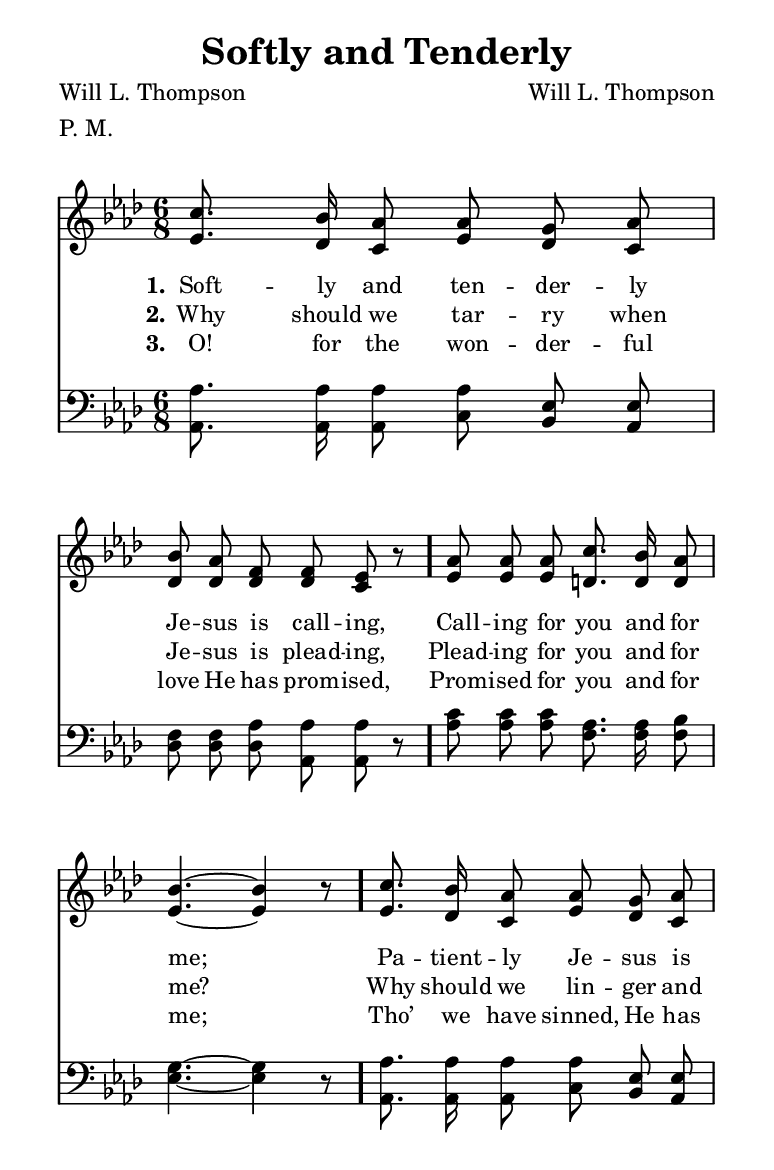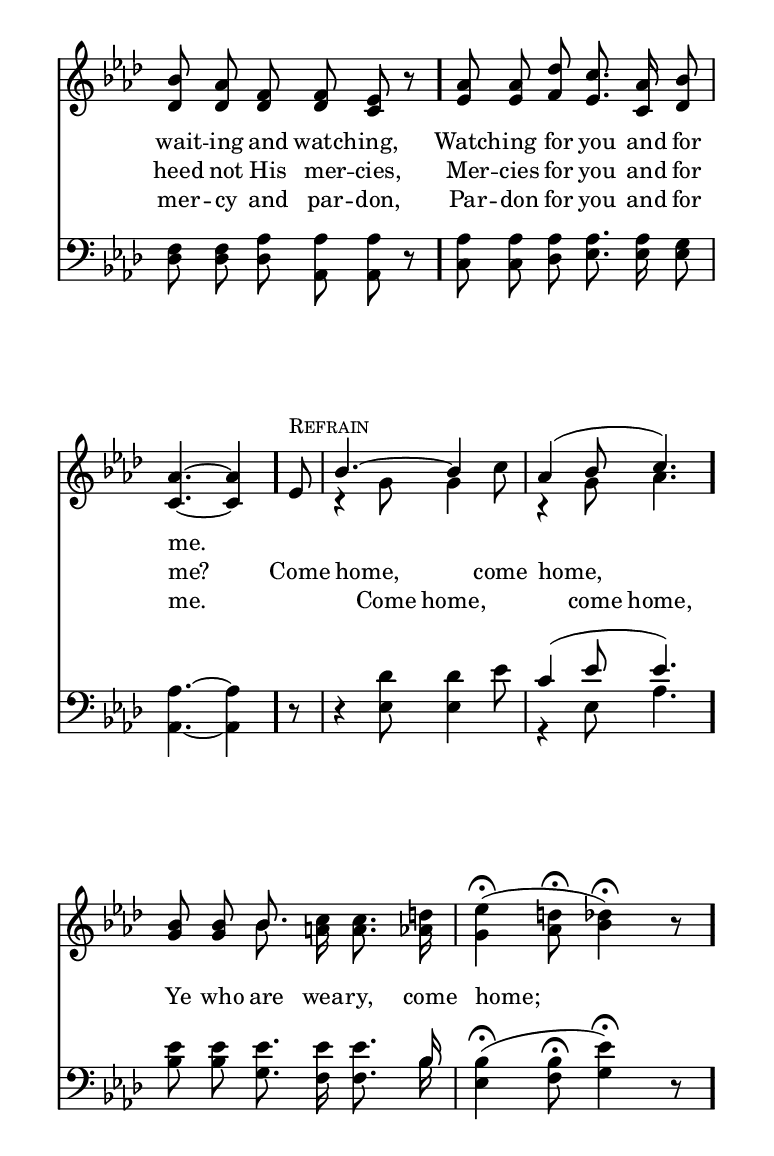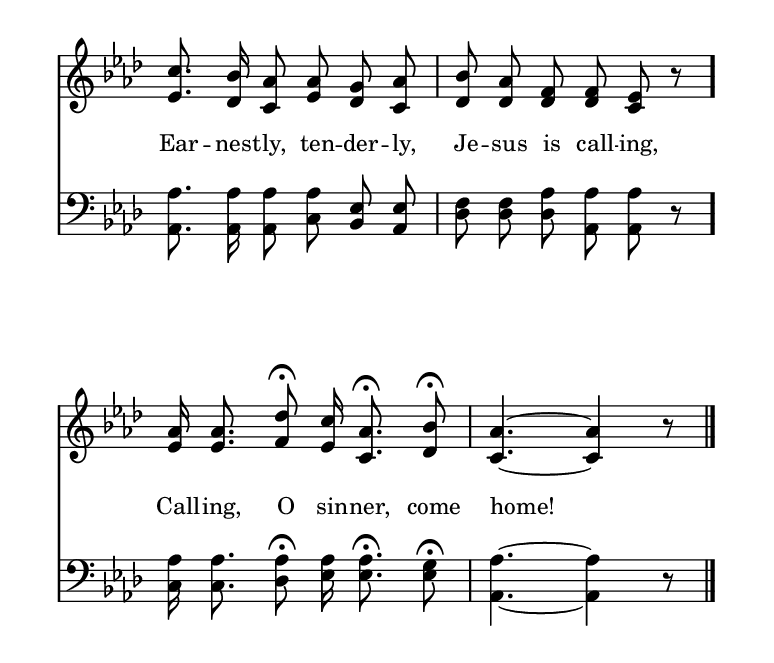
\include "common/global.ily"
\paper {
  \include "common/paper.ily"
}

\header{
  hymnnumber = "118"
  title = "Softly and Tenderly"
  tunename = ""
  meter = "P. M."
  poet = "Will L. Thompson"
  composer = "Will L. Thompson"
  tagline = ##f
}

ta = { \tempo 8=120 }
tb = { \tempo 8=60 }

global = {
  \include "common/overrides.ily"
  \override Staff.TimeSignature.style = #'numbered
  \time 6/8
  \override Score.MetronomeMark.transparent = ##t % hide all fermata changes too
  \ta
  \key aes \major
  \autoBeamOff
}

patternA = { c8. bes16 aes8 aes g aes | bes aes f f ees c | }
patternB = { aes8 aes aes c8. bes16 aes8 | bes4. ~ bes4 c8 | }
patternC = { aes8 aes des c8. aes16 bes8 | aes4. ~ aes4 }

notesSoprano = {
\global
\relative c'' {

  c8. bes16 aes8 aes g aes | bes aes f f ees r |
  aes8 aes aes c8. bes16 aes8 | bes4. ~ bes4 r8 |
  c8. bes16 aes8 aes g aes | bes aes f f ees r |
  aes8 aes des c8. aes16 bes8 | aes4. ~ aes4

  \eogbreak
  << s^\markup { \small \caps "Refrain" }
  { ees8 | bes'4. ~ bes4 c8 | aes4( bes8 c4.) } >>
  bes8 bes bes8. c16 c8. d16 | \tb ees4( \fermata d8 \fermata des4) \fermata r8 |
  \ta c8. bes16 aes8 aes g aes | bes aes f f ees r |
  aes16 aes8. \tb des8 \fermata \ta c16 \tb aes8. \fermata bes8 \fermata \ta | aes4. ~ aes4 r8 |

  \bar "|."

}
}

notesAlto = {
\global
\relative e' {

  \changePitch \patternA { ees des c ees des c | des des des des c r }
  \changePitch \patternB { ees ees ees d d d | ees ees r }
  \changePitch \patternA { ees des c ees des c | des des des des c r }
  \changePitch \patternC { ees ees f ees c des | c c }

  r8 | r4 g'8 g4 r8 | r4 g8 aes4. |
  g8 g bes8. a16 a8. aes16 | g4( aes8 bes4) r8 |
  \changePitch \patternA { ees, des c ees des c | des des des des c r }
  ees16 ees8. f8 ees16 c8. des8 | c4. ~ c4 r8 |

}
}

notesTenor = {
\global
\relative a {

  \changePitch \patternA { aes aes aes aes ees ees | f f aes aes aes r }
  \changePitch \patternB { c c c aes aes bes | g g r }
  \changePitch \patternA { aes aes aes aes ees ees | f f aes aes aes r }
  \changePitch \patternC { aes aes aes aes aes g | aes aes }

  r8 | r4 des8 des4 ees8 | c4( ees8 ees4.) |
  ees8 ees ees8. ees16 ees8. bes16 | bes4( bes8 ees4) r8 |
  \changePitch \patternA { aes, aes aes aes ees ees | f f aes aes aes r }
  aes16 aes8. aes8 aes16 aes8. g8 | aes4. ~ aes4 r8

}
}

notesBass = {
\global
\relative f, {

  \changePitch \patternA { aes aes aes c bes aes | des des des aes aes r }
  \changePitch \patternB { aes' aes aes f f f | ees ees r }
  \changePitch \patternA { aes, aes aes c bes aes | des des des aes aes r }
  \changePitch \patternC { c c des ees ees ees | aes, aes }

  r8 | r4 ees'8 ees4 r8 | r4 ees8 aes4. |
  bes8 bes g8. f16 f8. bes16 | ees,4( \fermata f8 \fermata g4) \fermata r8 |
  \changePitch \patternA { aes, aes aes c bes aes | des des des aes aes r }
  c16 c8. des8 \fermata ees16 ees8. \fermata ees8 \fermata | aes,4. ~ aes4 r8

}
}

Refrain = \lyricmode {

Come home, come home, \bar "."
Ye who are wea -- ry, come home; \bar "."
Ear -- nest -- ly, ten -- der -- ly, Je -- sus is call -- ing, \bar "."
Call -- ing, O sin -- ner, come home! \bar "."

}

wordsA = \lyricmode {
\set stanza = "1."

Soft -- ly and ten -- der -- ly Je -- sus is call -- ing, \bar "."
Call -- ing for you and for me; \bar "."
Pa -- tient -- ly Je -- sus is wait -- ing and watch -- ing, \bar "."
Watch -- ing for you and for me. \bar "."

}

wordsB = \lyricmode {
\set stanza = "2."

Why should we tar -- ry when Je -- sus is plead -- ing,
Plead -- ing for you and for me?
Why should we lin -- ger and heed not His mer -- cies,
Mer -- cies for you and for me?

\Refrain

}

wordsC = \lyricmode {
\set stanza = "3."

O! for the won -- der -- ful love He has prom -- ised,
Prom -- ised for you and for me;
Tho’ we have sinned, He has mer -- cy and par -- don,
Par -- don for you and for me.

}

underWords = \lyricmode {

{ \repeat unfold 36 { \skip 4 } }
Come home, come home,

}

\score {
  \context ChoirStaff <<
    \context Staff = upper <<
      \set Staff.autoBeaming = ##f
      \set ChoirStaff.systemStartDelimiter = #'SystemStartBar
      \set ChoirStaff.printPartCombineTexts = ##f
      \partcombine #'(2 . 9) \notesSoprano \notesAlto
      \context NullVoice = sopranos { \voiceOne << \notesSoprano >> }
      \context NullVoice = altos { \voiceTwo << \notesAlto >> }
      \context Lyrics = one   \lyricsto sopranos \wordsA
      \context Lyrics = two   \lyricsto sopranos \wordsB
      \context Lyrics = three \lyricsto sopranos \wordsC
      \context Lyrics = three \lyricsto altos \underWords
    >>
    \context Staff = men <<
      \set Staff.autoBeaming = ##f
      \clef bass
      \set ChoirStaff.printPartCombineTexts = ##f
      \partcombine #'(2 . 9) \notesTenor \notesBass
      \context NullVoice = tenors { \voiceOne << \notesTenor >> }
      \context NullVoice = basses { \voiceTwo << \notesBass >> }
    >>
  >>
  \layout {
    \include "common/layout.ily"
  }
  \midi{
    \include "common/midi.ily"
  }
}

\version "2.19.49"  % necessary for upgrading to future LilyPond versions.

% vi:set et ts=2 sw=2 ai nocindent syntax=lilypond:
